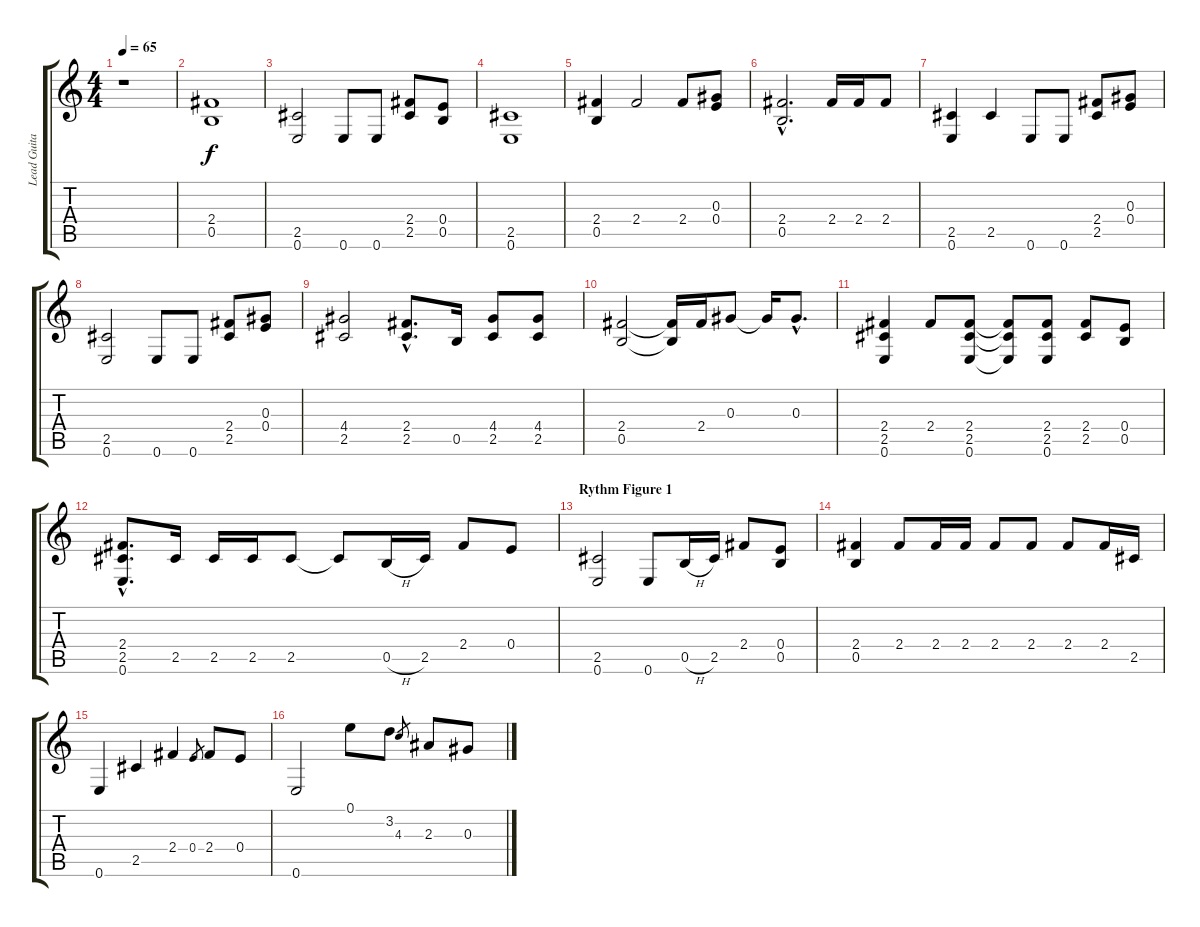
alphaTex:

\track ("Lead Guitar" "Lead Guita") {instrument electricguitarclean}
\staff {score tabs}
\tuning (E4 B3 Ab3 E3 B2 E2) {hide}
\ts (4 4)
\tempo 65
\clef g2
\ks c
r.1{dy f instrument electricguitarclean} |
(2.4 0.5).1 |
(2.5 0.6).2 0.6.8 0.6.8 (2.4 2.5).8 (0.4 0.5).8 |
(2.5 0.6).1 |
(2.4 0.5).4 2.4.2 2.4.8 (0.3 0.4).8 |
(2.4{hac} 0.5{hac}).2{d} 2.4.16 2.4.16 2.4.8 |
(2.5 0.6).4 2.5.4 0.6.8 0.6.8 (2.4 2.5).8 (0.3 0.4).8 |
(2.5 0.6).2 0.6.8 0.6.8 (2.4 2.5).8 (0.3 0.4).8 |
(4.4 2.5).2 (2.4{hac} 2.5{hac}).8{d} 0.5.16 (4.4 2.5).8 (4.4 2.5).8 |
(2.4 0.5).2 (2.4{t} 0.5{t}).16 2.4.16 0.3.8 0.3{t}.16 0.3{hac}.8{d} |
(2.4 2.5 0.6).4 2.4.8 (2.4 2.5 0.6).8 (2.4{t} 2.5{t} 0.6{t}).8 (2.4 2.5 0.6).8 (2.4 2.5).8 (0.4 0.5).8 |
(2.4{hac} 2.5{hac} 0.6{hac}).8{d} 2.5.16 2.5.16 2.5.16 2.5.8 2.5{t}.8 0.5{h}.16 2.5.16 2.4.8 0.4.8 |
\section ("" "Rythm Figure 1")
(2.5 0.6).2 0.6.8 0.5{h}.16 2.5.16 2.4.8 (0.4 0.5).8 |
(2.4 0.5).4 2.4.8 2.4.16 2.4.16 2.4.8 2.4.8 2.4.8 2.4.16 2.5.16 |
0.6.4 2.5.4 2.4.4 0.4.8{gr} 2.4.8 0.4.8 |
0.6.2 0.1.8 3.2.8 4.3.8{gr} 2.3.8 0.3.8
